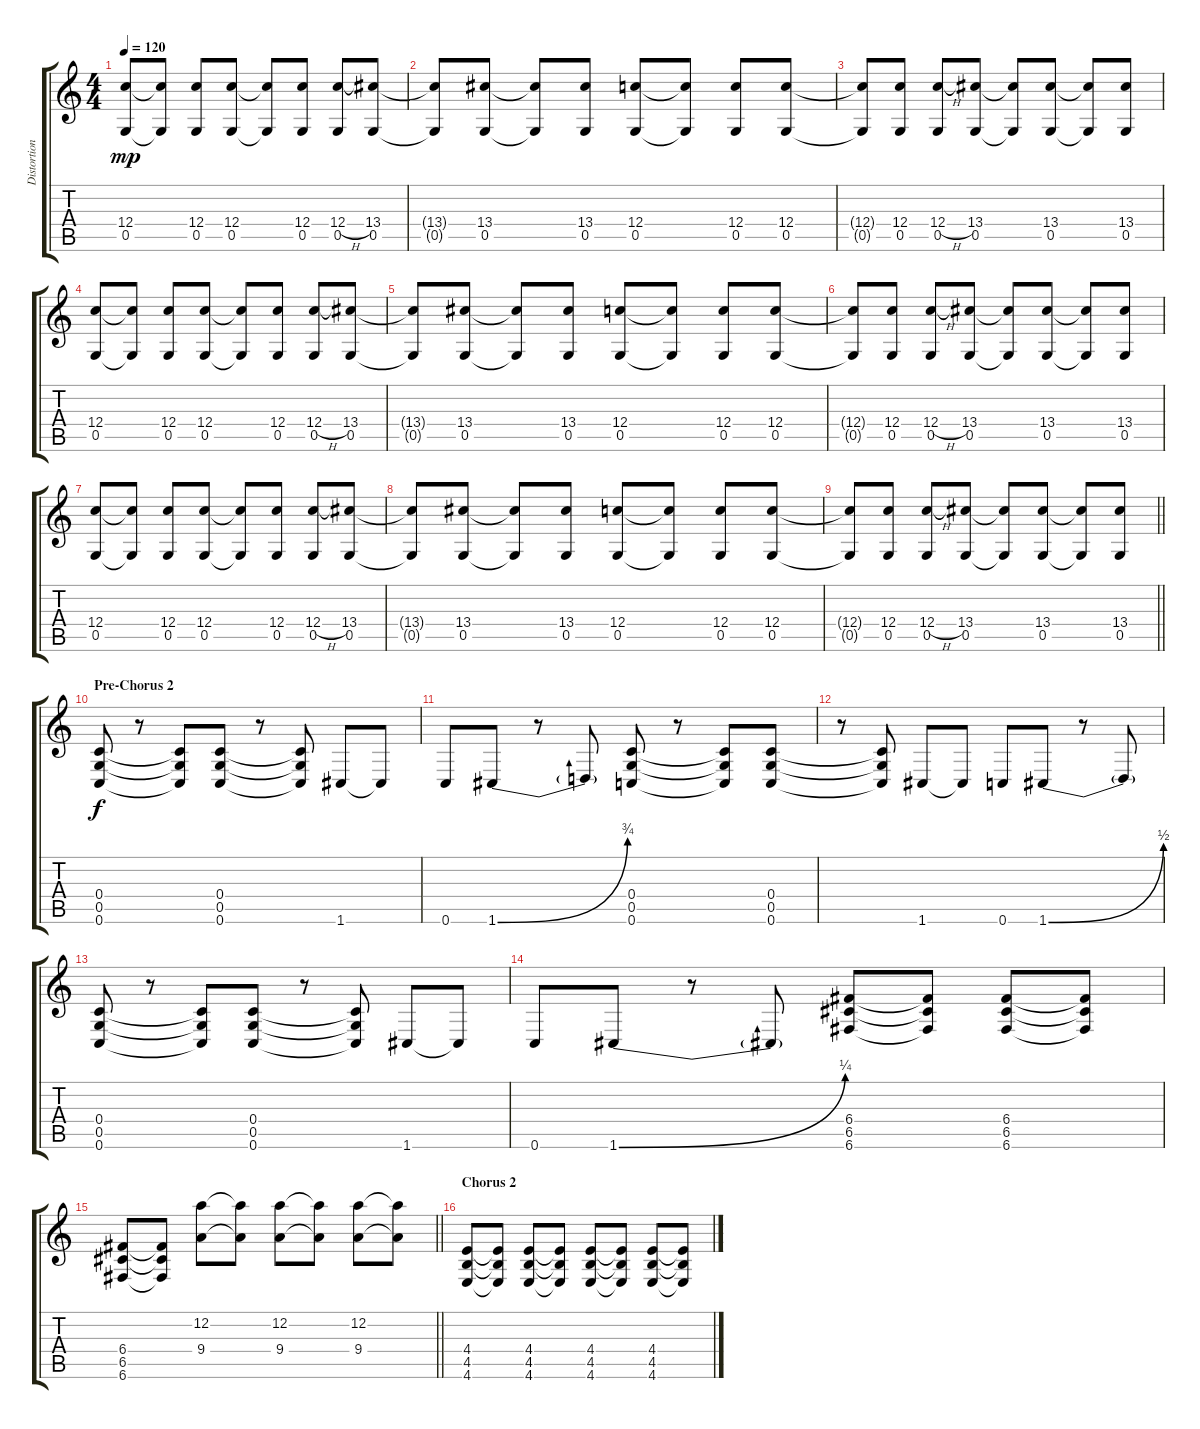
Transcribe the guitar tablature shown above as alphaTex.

\track ("Distortion" "Distortion") {instrument distortionguitar}
\staff {score tabs}
\tuning (D4 A3 F3 C3 G2 C2) {hide}
\ts (4 4)
\tempo 120
\clef g2
\ks c
(12.4 0.5).8{dy mp} (12.4{t} 0.5{t}).8 (12.4 0.5).8 (12.4 0.5).8 (12.4{t} 0.5{t}).8 (12.4 0.5).8 (12.4{h} 0.5).8 (13.4 0.5).8 |
(13.4{t} 0.5{t}).8 (13.4 0.5).8 (13.4{t} 0.5{t}).8 (13.4 0.5).8 (12.4 0.5).8 (12.4{t} 0.5{t}).8 (12.4 0.5).8 (12.4 0.5).8 |
(12.4{t} 0.5{t}).8 (12.4 0.5).8 (12.4{h} 0.5).8 (13.4 0.5).8 (13.4{t} 0.5{t}).8 (13.4 0.5).8 (13.4{t} 0.5{t}).8 (13.4 0.5).8 |
(12.4 0.5).8 (12.4{t} 0.5{t}).8 (12.4 0.5).8 (12.4 0.5).8 (12.4{t} 0.5{t}).8 (12.4 0.5).8 (12.4{h} 0.5).8 (13.4 0.5).8 |
(13.4{t} 0.5{t}).8 (13.4 0.5).8 (13.4{t} 0.5{t}).8 (13.4 0.5).8 (12.4 0.5).8 (12.4{t} 0.5{t}).8 (12.4 0.5).8 (12.4 0.5).8 |
(12.4{t} 0.5{t}).8 (12.4 0.5).8 (12.4{h} 0.5).8 (13.4 0.5).8 (13.4{t} 0.5{t}).8 (13.4 0.5).8 (13.4{t} 0.5{t}).8 (13.4 0.5).8 |
(12.4 0.5).8 (12.4{t} 0.5{t}).8 (12.4 0.5).8 (12.4 0.5).8 (12.4{t} 0.5{t}).8 (12.4 0.5).8 (12.4{h} 0.5).8 (13.4 0.5).8 |
(13.4{t} 0.5{t}).8 (13.4 0.5).8 (13.4{t} 0.5{t}).8 (13.4 0.5).8 (12.4 0.5).8 (12.4{t} 0.5{t}).8 (12.4 0.5).8 (12.4 0.5).8 |
\barLineRight lightlight
(12.4{t} 0.5{t}).8 (12.4 0.5).8 (12.4{h} 0.5).8 (13.4 0.5).8 (13.4{t} 0.5{t}).8 (13.4 0.5).8 (13.4{t} 0.5{t}).8 (13.4 0.5).8 |
\section ("" "Pre-Chorus 2")
(0.4 0.5 0.6).8{dy f} r.8 (0.4{t} 0.5{t} 0.6{t}).8 (0.4 0.5 0.6).8 r.8 (0.4{t} 0.5{t} 0.6{t}).8 1.6.8 1.6{t}.8 |
0.6.8 1.6{be (bend 0 0 60 3)}.8 r.8 1.6{t}.8 (0.4 0.5 0.6).8 r.8 (0.4{t} 0.5{t} 0.6{t}).8 (0.4 0.5 0.6).8 |
r.8 (0.4{t} 0.5{t} 0.6{t}).8 1.6.8 1.6{t}.8 0.6.8 1.6{be (bend 0 0 60 2)}.8 r.8 1.6{t}.8 |
(0.4 0.5 0.6).8 r.8 (0.4{t} 0.5{t} 0.6{t}).8 (0.4 0.5 0.6).8 r.8 (0.4{t} 0.5{t} 0.6{t}).8 1.6.8 1.6{t}.8 |
0.6.8 1.6{be (bend 0 0 60 1)}.8 r.8 1.6{t}.8 (6.4 6.5 6.6).8 (6.4{t} 6.5{t} 6.6{t}).8 (6.4 6.5 6.6).8 (6.4{t} 6.5{t} 6.6{t}).8 |
\barLineRight lightlight
(6.4 6.5 6.6).8 (6.4{t} 6.5{t} 6.6{t}).8 (12.2 9.4).8 (12.2{t} 9.4{t}).8 (12.2 9.4).8 (12.2{t} 9.4{t}).8 (12.2 9.4).8 (12.2{t} 9.4{t}).8 |
\section ("" "Chorus 2")
(4.4 4.5 4.6).8 (4.4{t} 4.5{t} 4.6{t}).8 (4.4 4.5 4.6).8 (4.4{t} 4.5{t} 4.6{t}).8 (4.4 4.5 4.6).8 (4.4{t} 4.5{t} 4.6{t}).8 (4.4 4.5 4.6).8 (4.4{t} 4.5{t} 4.6{t}).8
